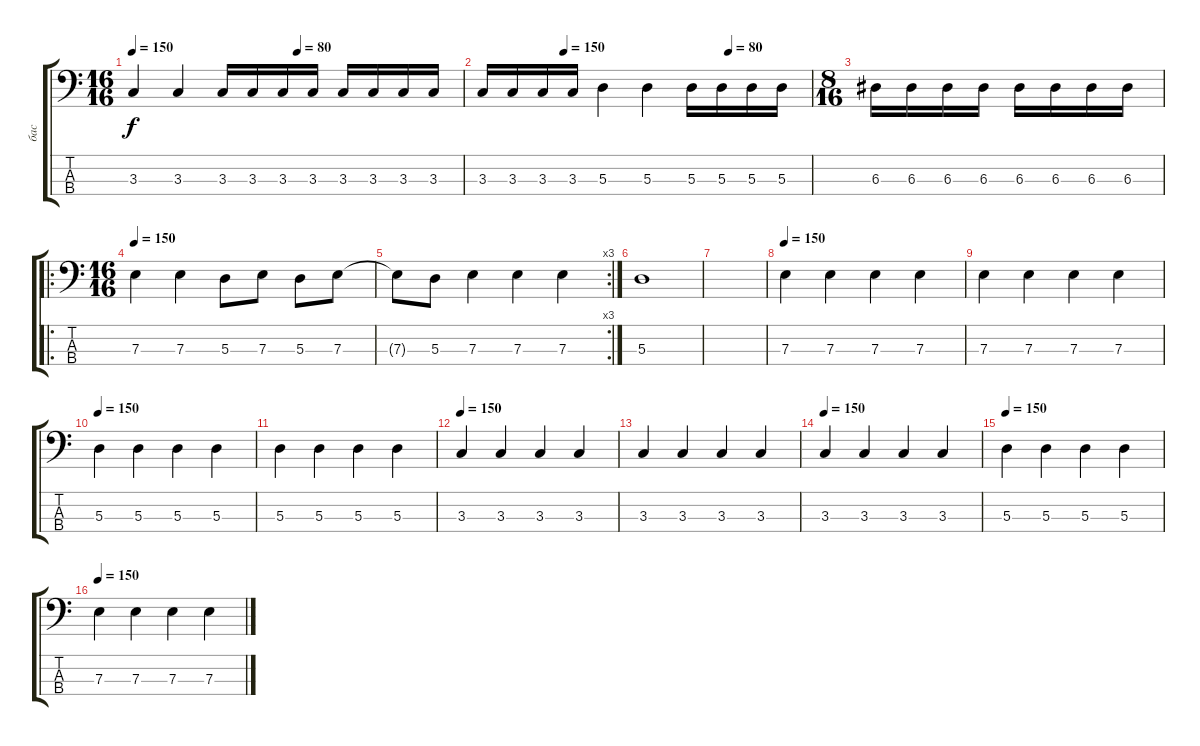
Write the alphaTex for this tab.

\track ("бас" "бас") {instrument electricbassfinger}
\staff {score tabs}
\tuning (G2 D2 A1 E1) {hide}
\ts (16 16)
\tempo 150
\tempo (80 0.5)
\clef f4
\ks c
3.3.4{dy f} 3.3.4 3.3.16 3.3.16 3.3.16 3.3.16 3.3.16 3.3.16 3.3.16 3.3.16 |
\tempo (150 0.25)
\tempo (80 0.75)
3.3.16 3.3.16 3.3.16 3.3.16 5.3.4 5.3.4 5.3.16 5.3.16 5.3.16 5.3.16 |
\ts (8 16)
6.3.16 6.3.16 6.3.16 6.3.16 6.3.16 6.3.16 6.3.16 6.3.16 |
\ro
\ts (16 16)
\tempo 150
7.3.4 7.3.4 5.3.8 7.3.8 5.3.8 7.3.8 |
\rc 3
7.3{t}.8 5.3.8 7.3.4 7.3.4 7.3.4 |
5.3.1 |
|
\tempo 150
7.3.4 7.3.4 7.3.4 7.3.4 |
7.3.4 7.3.4 7.3.4 7.3.4 |
\tempo 150
5.3.4 5.3.4 5.3.4 5.3.4 |
5.3.4 5.3.4 5.3.4 5.3.4 |
\tempo 150
3.3.4 3.3.4 3.3.4 3.3.4 |
3.3.4 3.3.4 3.3.4 3.3.4 |
\tempo 150
3.3.4 3.3.4 3.3.4 3.3.4 |
\tempo 150
5.3.4 5.3.4 5.3.4 5.3.4 |
\tempo 150
7.3.4 7.3.4 7.3.4 7.3.4
